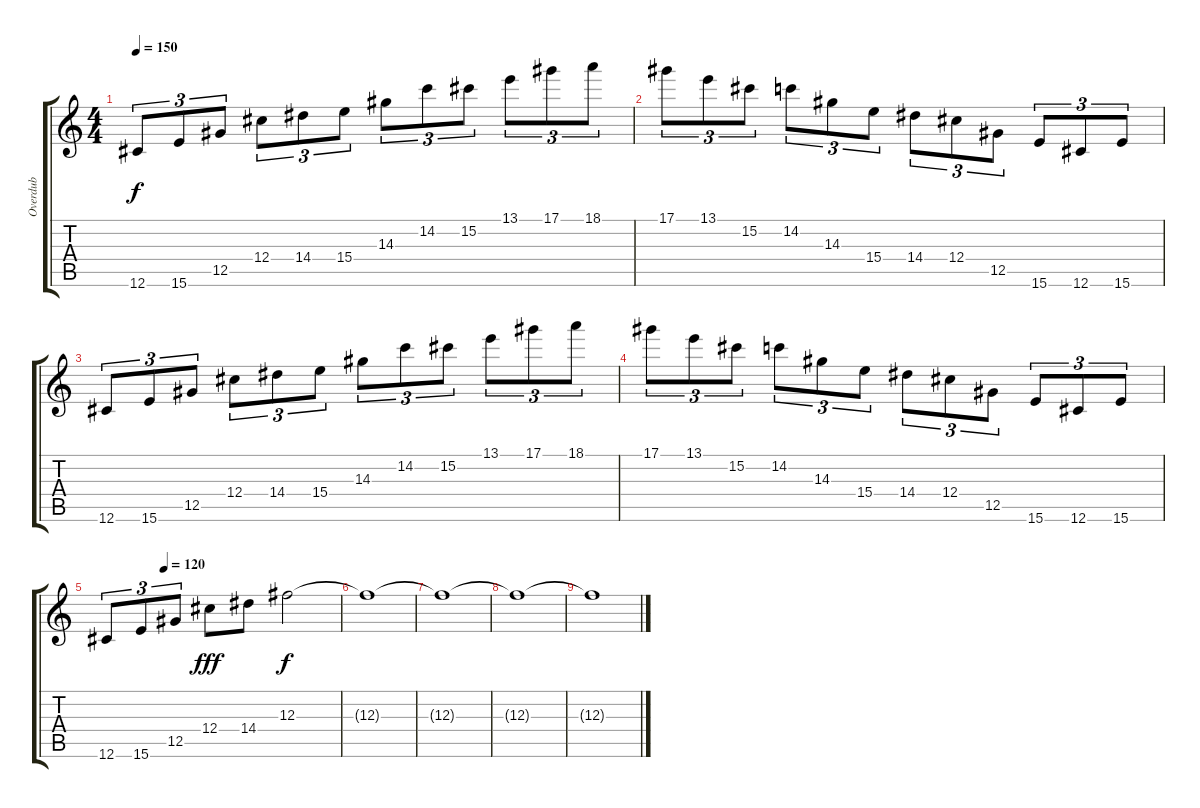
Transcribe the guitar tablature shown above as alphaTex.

\track ("Overdub" "Overdub") {instrument distortionguitar}
\staff {score tabs}
\tuning (Eb4 Bb3 Gb3 Db3 Ab2 Db2) {hide}
\ts (4 4)
\tempo 150
\clef g2
\ks c
12.6.8{tu (3 2) dy f} 15.6.8{tu (3 2)} 12.5.8{tu (3 2)} 12.4.8{tu (3 2)} 14.4.8{tu (3 2)} 15.4.8{tu (3 2)} 14.3.8{tu (3 2)} 14.2.8{tu (3 2)} 15.2.8{tu (3 2)} 13.1.8{tu (3 2)} 17.1.8{tu (3 2)} 18.1.8{tu (3 2)} |
17.1.8{tu (3 2)} 13.1.8{tu (3 2)} 15.2.8{tu (3 2)} 14.2.8{tu (3 2)} 14.3.8{tu (3 2)} 15.4.8{tu (3 2)} 14.4.8{tu (3 2)} 12.4.8{tu (3 2)} 12.5.8{tu (3 2)} 15.6.8{tu (3 2)} 12.6.8{tu (3 2)} 15.6.8{tu (3 2)} |
12.6.8{tu (3 2)} 15.6.8{tu (3 2)} 12.5.8{tu (3 2)} 12.4.8{tu (3 2)} 14.4.8{tu (3 2)} 15.4.8{tu (3 2)} 14.3.8{tu (3 2)} 14.2.8{tu (3 2)} 15.2.8{tu (3 2)} 13.1.8{tu (3 2)} 17.1.8{tu (3 2)} 18.1.8{tu (3 2)} |
17.1.8{tu (3 2)} 13.1.8{tu (3 2)} 15.2.8{tu (3 2)} 14.2.8{tu (3 2)} 14.3.8{tu (3 2)} 15.4.8{tu (3 2)} 14.4.8{tu (3 2)} 12.4.8{tu (3 2)} 12.5.8{tu (3 2)} 15.6.8{tu (3 2)} 12.6.8{tu (3 2)} 15.6.8{tu (3 2)} |
\tempo (120 0.25)
12.6.8{tu (3 2)} 15.6.8{tu (3 2)} 12.5.8{tu (3 2)} 12.4.8{dy fff} 14.4.8 12.3.2{dy f} |
12.3{t}.1 |
12.3{t}.1 |
12.3{t}.1 |
12.3{t}.1
